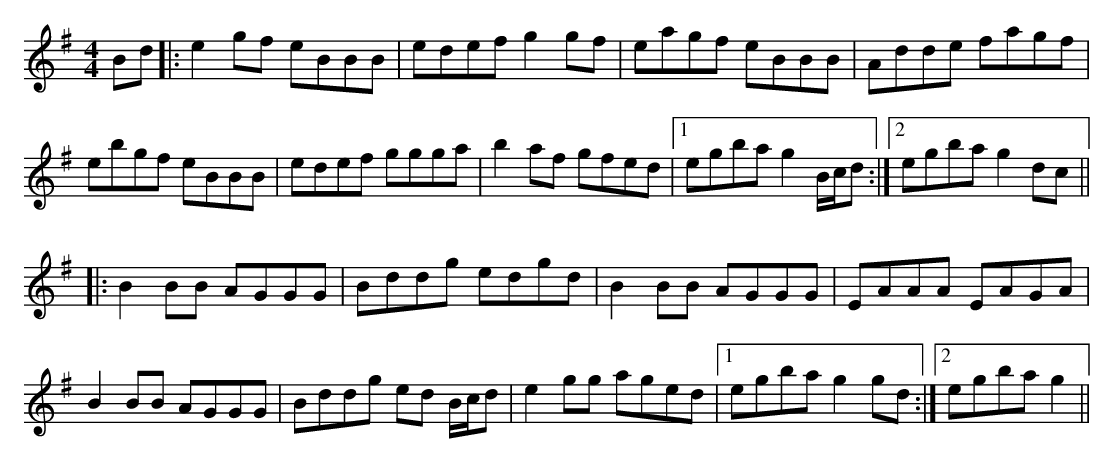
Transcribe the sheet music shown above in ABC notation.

X:1
M:4/4
K:G
Bd|:e2 gf eBBB|edef g2gf|eagf eBBB|Adde fagf|
ebgf eBBB|edef ggga|b2 af gfed|1 egba g2 B/c/d:|2 egba g2 dc||
|:B2 BB AGGG|Bddg edgd|B2 BB AGGG|EAAA EAGA|
B2 BB AGGG|Bddg ed B/c/d|e2 gg aged|1 egba g2 gd:|2 egba g2||
